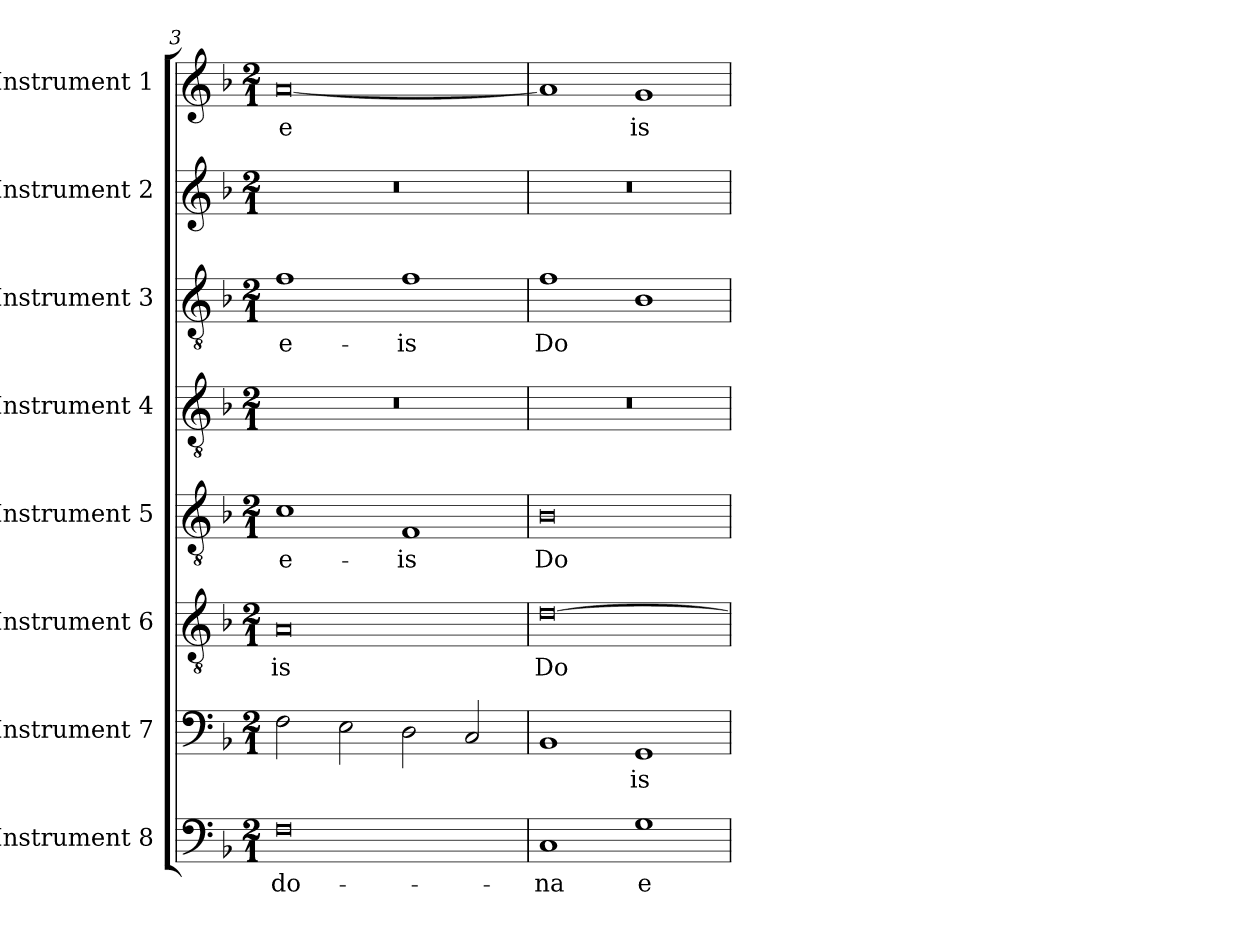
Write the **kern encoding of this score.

**kern	**text	**kern	**text	**kern	**text	**kern	**text	**kern	**kern	**text	**kern	**kern	**text
*part8	*part8	*part7	*part7	*part6	*part6	*part5	*part5	*part4	*part3	*part3	*part2	*part1	*part1
*staff8	*staff8	*staff7	*staff7	*staff6	*staff6	*staff5	*staff5	*staff4	*staff3	*staff3	*staff2	*staff1	*staff1
*I"Instrument 8	*	*I"Instrument 7	*	*I"Instrument 6	*	*I"Instrument 5	*	*I"Instrument 4	*I"Instrument 3	*	*I"Instrument 2	*I"Instrument 1	*
*clefF4	*	*clefF4	*	*clefGv2	*	*clefGv2	*	*clefGv2	*clefGv2	*	*clefG2	*clefG2	*
*k[b-]	*	*k[b-]	*	*k[b-]	*	*k[b-]	*	*k[b-]	*k[b-]	*	*k[b-]	*k[b-]	*
*F:	*	*F:	*	*F:	*	*F:	*	*F:	*F:	*	*F:	*F:	*
*M2/1	*	*M2/1	*	*M2/1	*	*M2/1	*	*M2/1	*M2/1	*	*M2/1	*M2/1	*
=3	=3	=3	=3	=3	=3	=3	=3	=3	=3	=3	=3	=3	=3
!	!LO:LY:b:cj	!	!LO:LY:b:cj	!	!LO:LY:b:cj	!	!LO:LY:b:cj	!	!	!LO:LY:b:cj	!	!	!LO:LY:b:cj
0F	do-	2F\	--	0A	-is	1c	e-	0r	1f	e-	0r	[<0a	e-
!	!	!	!LO:LY:b:cj	!	!	!	!	!	!	!	!	!	!
.	.	2E\	--	.	.	.	.	.	.	.	.	.	.
!	!	!	!LO:LY:b:cj	!	!	!	!LO:LY:b:cj	!	!	!LO:LY:b:cj	!	!	!
.	.	2D\	--	.	.	1F	-is	.	1f	-is	.	.	.
!	!	!	!LO:LY:b:cj	!	!	!	!	!	!	!	!	!	!
.	.	2C/	--	.	.	.	.	.	.	.	.	.	.
=4	=4	=4	=4	=4	=4	=4	=4	=4	=4	=4	=4	=4	=4
!	!LO:LY:b:cj	!	!LO:LY:b:cj	!	!LO:LY:b:cj	!	!LO:LY:b:cj	!	!	!LO:LY:b:cj	!	!	!LO:LY:b:cj
1C	-na	1BB-	--	[>0d	Do-	0B-	Do-	0r	1f	Do-	0r	1a]	--
!	!LO:LY:b:cj	!	!LO:LY:b:cj	!	!	!	!	!	!	!LO:LY:b:cj	!	!	!LO:LY:b:cj
1G	e-	1GG	-is	.	.	.	.	.	1B-	--	.	1g	-is
=	=	=	=	=	=	=	=	=	=	=	=	=	=
*-	*-	*-	*-	*-	*-	*-	*-	*-	*-	*-	*-	*-	*-
